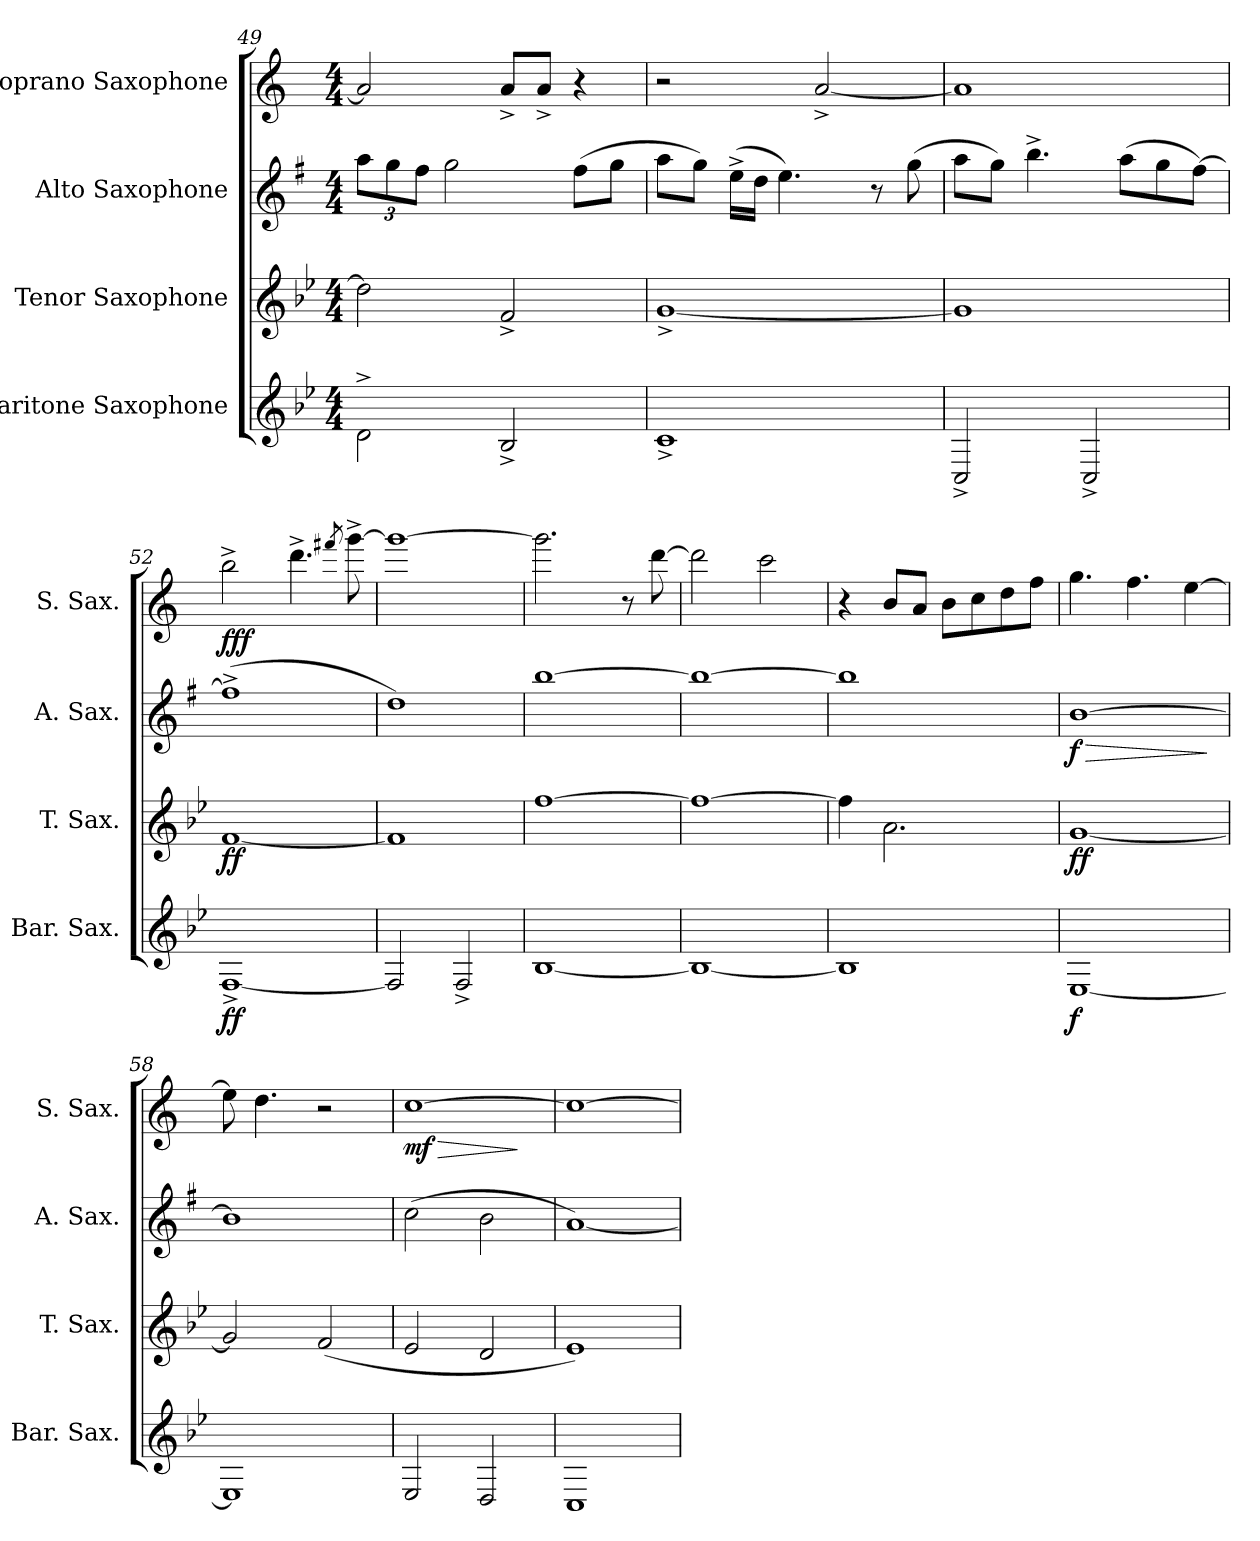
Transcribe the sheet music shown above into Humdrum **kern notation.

**kern	**dynam	**kern	**dynam	**kern	**dynam	**kern	**dynam
*part4	*part4	*part3	*part3	*part2	*part2	*part1	*part1
*staff4	*staff4	*staff3	*staff3	*staff2	*staff2	*staff1	*staff1
*I"Baritone Saxophone	*	*I"Tenor Saxophone	*	*I"Alto Saxophone	*	*I"Soprano Saxophone	*
*I'Bar. Sax.	*	*I'T. Sax.	*	*I'A. Sax.	*	*I'S. Sax.	*
*clefG2	*	*clefG2	*	*clefG2	*	*clefG2	*
*ITrd12c21	*	*ITrd8c14	*	*ITrd5c9	*	*ITrd1c2	*
*k[b-e-]	*	*k[b-e-]	*	*k[b-e-]	*	*k[b-e-]	*
*M4/4	*	*M4/4	*	*M4/4	*	*M4/4	*
*	*	*	*	*Xbrackettup	*	*	*
=49	=49	=49	=49	=49	=49	=49	=49
2D^\	.	2d\]	.	12cc\L	.	2g/]	.
.	.	.	.	12b-\	.	.	.
.	.	.	.	12a\J	.	.	.
.	.	.	.	2b-\	.	.	.
2BB-^/	.	2F^/	.	.	.	8g^/L	.
.	.	.	.	.	.	8g^/J	.
.	.	.	.	(8a\L	.	4r	.
.	.	.	.	8b-\J	.	.	.
!!LO:LB:g=z
=50	=50	=50	=50	=50	=50	=50	=50
1C^	.	[1G^	.	8cc\L	.	2r	.
.	.	.	.	8b-\J)	.	.	.
.	.	.	.	(16g^\LL	.	.	.
.	.	.	.	16f\JJ	.	.	.
.	.	.	.	4.g\)	.	.	.
.	.	.	.	.	.	[2g^/	.
.	.	.	.	8r	.	.	.
.	.	.	.	(8b-\	.	.	.
=51	=51	=51	=51	=51	=51	=51	=51
2CC^/	.	1G]	.	8cc\L	.	1g]	.
.	.	.	.	8b-\J)	.	.	.
.	.	.	.	4.dd^\	.	.	.
2CC^/	.	.	.	.	.	.	.
.	.	.	.	(8cc\L	.	.	.
.	.	.	.	8b-\	.	.	.
.	.	.	.	[8a\J)	.	.	.
=52	=52	=52	=52	=52	=52	=52	=52
!	!LO:DY:b	!	!LO:DY:b	!	!	!	!LO:DY:b
[1FF^	ff	[1F	ff	(1a^]	.	2aa^\	fff
.	.	.	.	.	.	4.ccc^\	.
.	.	.	.	.	.	8qeeen/	.
.	.	.	.	.	.	[8fff^\	.
=53	=53	=53	=53	=53	=53	=53	=53
2FF/]	.	1F]	.	1f)	.	1fff_	.
2FF^/	.	.	.	.	.	.	.
=54	=54	=54	=54	=54	=54	=54	=54
[1BB-	.	[1f	.	[1dd	.	2.fff\]	.
.	.	.	.	.	.	8r	.
.	.	.	.	.	.	[8ccc\	.
=55	=55	=55	=55	=55	=55	=55	=55
1BB-_	.	1f_	.	1dd_	.	2ccc\]	.
.	.	.	.	.	.	2bb-\	.
=56	=56	=56	=56	=56	=56	=56	=56
1BB-]	.	4f\]	.	1dd]	.	4r	.
.	.	2.A\	.	.	.	8a/L	.
.	.	.	.	.	.	8g/J	.
.	.	.	.	.	.	8a\L	.
.	.	.	.	.	.	8b-\	.
.	.	.	.	.	.	8cc\	.
.	.	.	.	.	.	8ee-\J	.
!!LO:LB:g=z
=57	=57	=57	=57	=57	=57	=57	=57
!	!LO:DY:b	!	!LO:DY:b	!	!LO:HP:b	!	!
!	!	!	!LO:DY:n=1:b	!	!LO:DY:n=1:b	!	!
[1EE-	f	[1G	f f	[1d	> f	4.ff\	.
.	.	.	.	.	.	4.ee-\	.
.	.	.	.	.	.	[4dd\	.
.	.	.	.	.	]	.	.
=58	=58	=58	=58	=58	=58	=58	=58
1EE-]	.	2G/]	.	1d]	.	8dd\]	.
.	.	.	.	.	.	4.cc\	.
.	.	(2F/	.	.	.	2r	.
=59	=59	=59	=59	=59	=59	=59	=59
!	!	!	!	!	!	!	!LO:HP:b
!	!	!	!	!	!	!	!LO:DY:n=1:b
2EE-/	.	2E-/	.	(2e-\	.	[1b-	> mf
2DD/	.	2D/	.	2d\	.	.	.
.	.	.	.	.	.	.	]
=60	=60	=60	=60	=60	=60	=60	=60
1CC	.	1E-)	.	[1c)	.	1b-_	.
=	=	=	=	=	=	=	=
*-	*-	*-	*-	*-	*-	*-	*-
